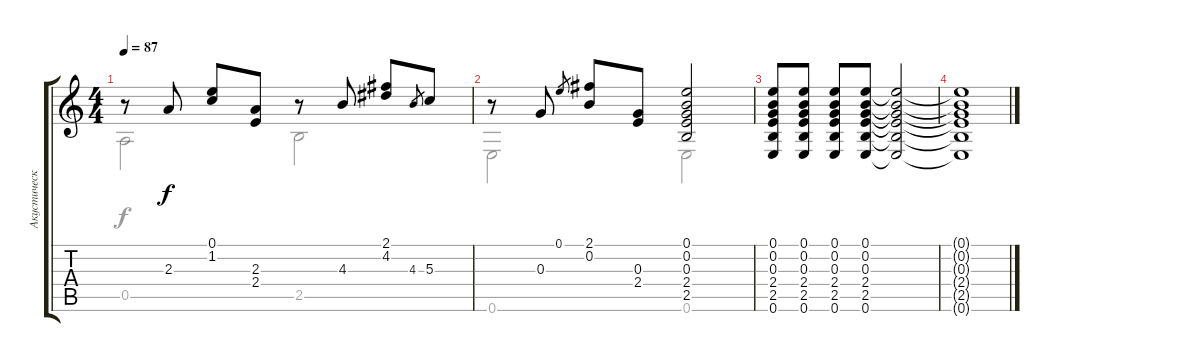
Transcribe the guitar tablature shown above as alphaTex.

\track ("Акустическая гитара" "Акустическ") {instrument acousticguitarnylon}
\staff {score tabs}
\tuning (E4 B3 G3 D3 A2 E2) {hide}
\voice
\ts (4 4)
\tempo 87
\clef g2
\ks c
r.8{dy f} 2.3.8 (0.1 1.2).8 (2.3 2.4).8 r.8 4.3.8 (2.1 4.2).8 4.3.8{gr} 5.3.8 |
r.8 0.3.8 0.1.8{gr} (2.1 0.2).8 (0.3 2.4).8 (0.1 0.2 0.3 2.4 2.5).2 |
(0.1 0.2 0.3 2.4 2.5 0.6).8 (0.1 0.2 0.3 2.4 2.5 0.6).8 (0.1 0.2 0.3 2.4 2.5 0.6).8 (0.1 0.2 0.3 2.4 2.5 0.6).8 (0.1{t} 0.2{t} 0.3{t} 2.4{t} 2.5{t} 0.6{t}).2 |
(0.1{t} 0.2{t} 0.3{t} 2.4{t} 2.5{t} 0.6{t}).1
\voice
\clef g2
\ottava regular
\simile none
\ks c
0.5.2{dy f} 2.5.2 |
0.6.2 0.6.2 |
|
